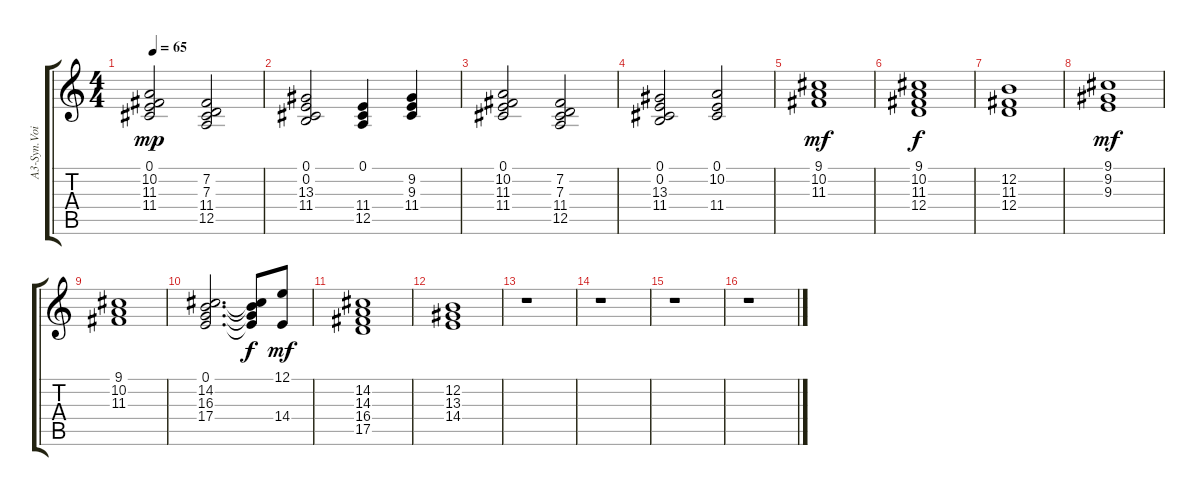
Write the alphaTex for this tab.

\track ("A3-Syn.Voice   " "A3-Syn.Voi") {instrument synthvoice}
\staff {score tabs}
\tuning (E4 B3 G3 D3 A2 E2) {hide}
\ts (4 4)
\tempo 65
\clef g2
\ks c
(0.1 10.2 11.3 11.4).2{dy mp} (7.2 7.3 11.4 12.5).2 |
(0.1 0.2 13.3 11.4).2 (0.1 11.4 12.5).4 (9.2 9.3 11.4).4 |
(0.1 10.2 11.3 11.4).2 (7.2 7.3 11.4 12.5).2 |
(0.1 0.2 13.3 11.4).2 (0.1 10.2 11.4).2 |
(9.1 10.2 11.3).1{dy mf} |
(9.1 10.2 11.3 12.4).1{dy f} |
(12.2 11.3 12.4).1 |
(9.1 9.2 9.3).1{dy mf} |
(9.1 10.2 11.3).1 |
(0.1 14.2 16.3 17.4).2{d} (0.1{t} 14.2{t} 16.3{t} 17.4{t}).8{dy f} (12.1 14.4).8{dy mf} |
(14.2 14.3 16.4 17.5).1 |
(12.2 13.3 14.4).1 |
r.1 |
r.1 |
r.1 |
r.1
